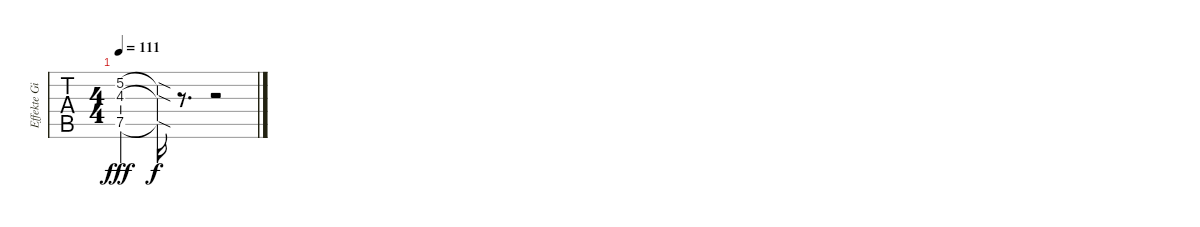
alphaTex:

\track ("Effekte Git" "Effekte Gi") {instrument overdrivenguitar}
\staff {tabs}
\tuning (E4 B3 G3 D3 A2 E2) {hide}
\ts (4 4)
\tempo 111
\clef g2
\ks c
(5.2 4.3 7.5).4{dy fff} (5.2{sod t} 4.3{sod t} 7.5{sod t}).16{dy f} r.8{d} r.2
